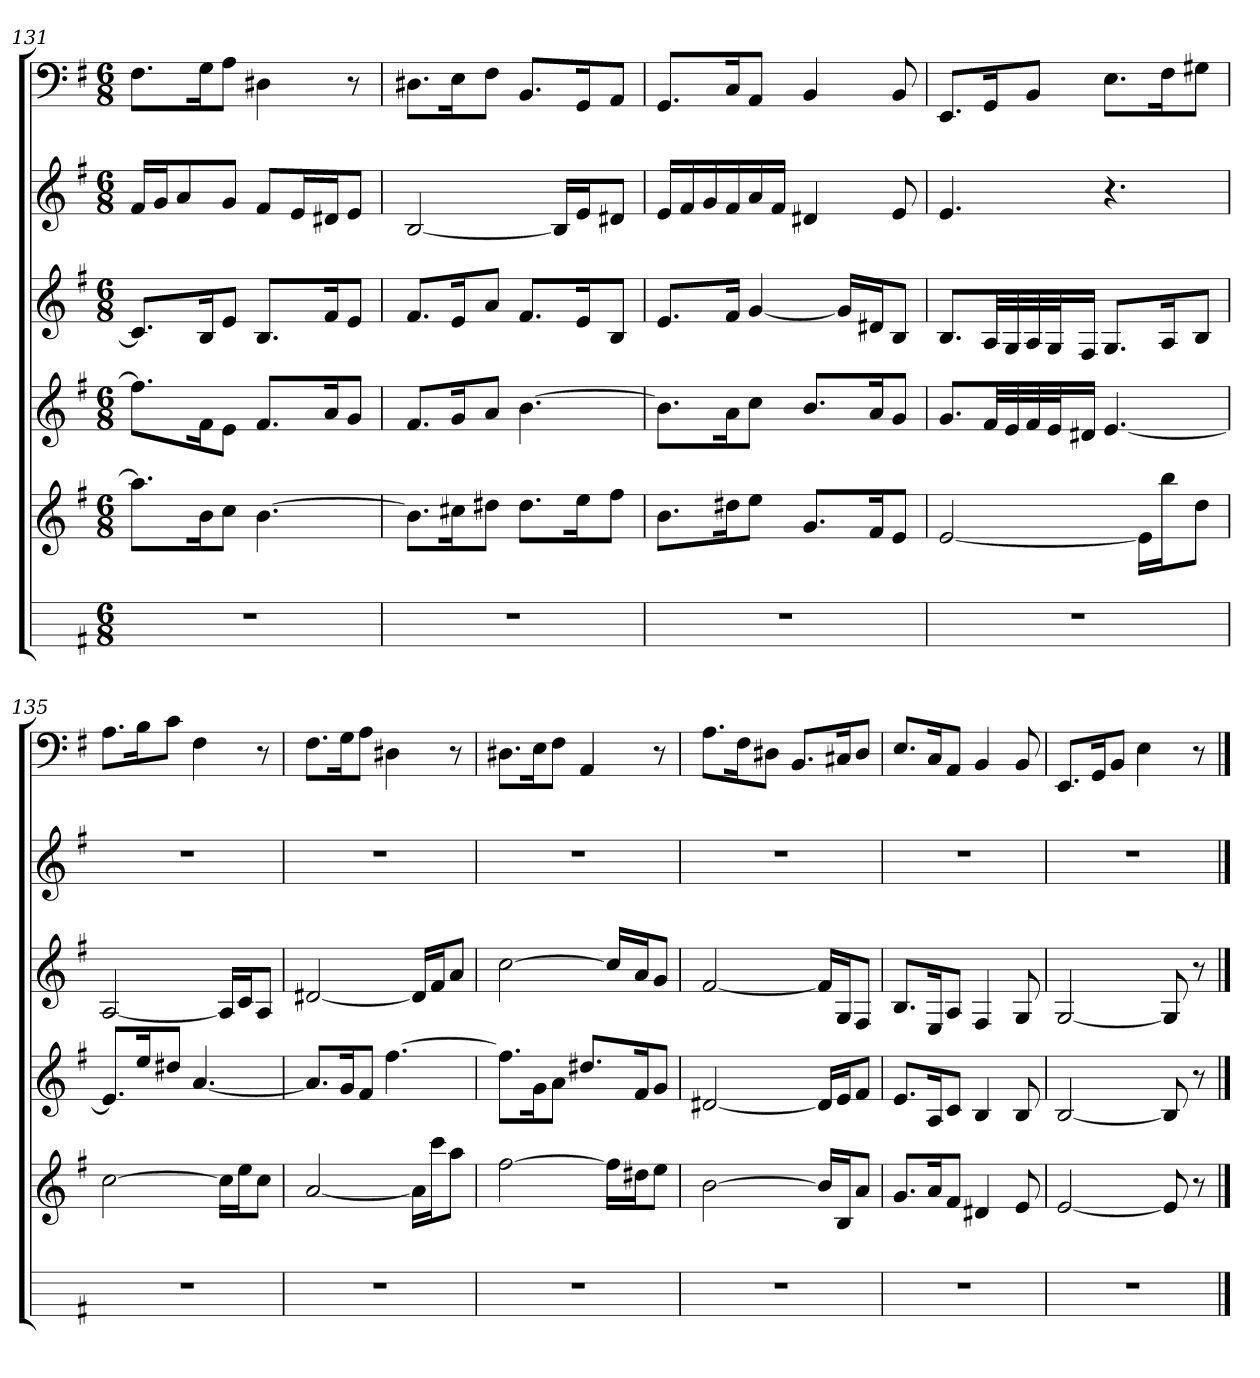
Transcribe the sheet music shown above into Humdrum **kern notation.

**kern	**kern	**kern	**kern	**kern	**kern
*part6	*part5	*part4	*part3	*part2	*part1
*staff6	*staff5	*staff4	*staff3	*staff2	*staff1
*k[f#]	*k[f#]	*k[f#]	*k[f#]	*k[f#]	*k[f#]
*e:	*e:	*e:	*e:	*e:	*e:
*M6/8	*M6/8	*M6/8	*M6/8	*M6/8	*M6/8
=131	=131	=131	=131	=131	=131
2.r	8.aaL]	8.ff#L]	8.cL]	16f#LL	8.F#L
.	.	.	.	16gJ	.
.	.	.	.	8a	.
.	16bK	16f#K	16BK	.	16GK
.	8ccJ	8eJ	8eJ	8gJ	8AJ
.	[4.b	8.f#L	8.BL	8f#L	4D#X
.	.	.	.	16eL	.
.	.	16aK	16f#K	16d#XJ	.
.	.	8gJ	8eJ	8eJ	8r
=132	=132	=132	=132	=132	=132
2.r	8.bL]	8.f#L	8.f#L	[2B	8.D#XL
.	16cc#XK	16gK	16eK	.	16EK
.	8dd#XJ	8aJ	8aJ	.	8F#J
.	8.dd#L	[4.b	8.f#L	.	8.BBL
.	.	.	.	16BLL]	.
.	16eeK	.	16eK	16eJ	16GGK
.	8ff#J	.	8BJ	8d#XJ	8AAJ
=133	=133	=133	=133	=133	=133
2.r	8.bL	8.bL]	8.eL	16eLL	8.GGL
.	.	.	.	16f#	.
.	.	.	.	16g	.
.	16dd#XK	16aK	16f#Jk	16f#	16CK
.	8eeJ	8ccJ	[4g	16a	8AAJ
.	.	.	.	16f#JJ	.
.	8.gL	8.bL	.	4d#X	4BB
.	.	.	16gLL]	.	.
.	16f#K	16aK	16d#XJ	.	.
.	8eJ	8gJ	8BJ	8e	8BB
=134	=134	=134	=134	=134	=134
2.r	[2e	8.gL	8.BL	4.e	8.EEL
.	.	32f#LL	32ALL	.	16GGK
.	.	32e	32G	.	.
.	.	32f#	32A	.	8BBJ
.	.	32eJ	32GJ	.	.
.	.	16d#XJJ	16F#JJ	.	.
.	.	[4.e	8.GL	4.r	8.EL
.	16eLL]	.	.	.	.
.	16bbJ	.	16AK	.	16F#K
.	8ddJ	.	8BJ	.	8G#XJ
=135	=135	=135	=135	=135	=135
2.r	[2cc	8.eL]	[2A	2.r	8.AL
.	.	16eeK	.	.	16BK
.	.	8dd#XJ	.	.	8cJ
.	.	[4.a	.	.	4F#
.	16ccLL]	.	16ALL]	.	.
.	16eeJ	.	16cJ	.	.
.	8ccJ	.	8AJ	.	8r
=136	=136	=136	=136	=136	=136
2.r	[2a	8.aL]	[2d#X	2.r	8.F#L
.	.	16gK	.	.	16GK
.	.	8f#J	.	.	8AJ
.	.	[4.ff#	.	.	4D#X
.	16aLL]	.	16d#LL]	.	.
.	16cccJ	.	16f#J	.	.
.	8aaJ	.	8aJ	.	8r
=137	=137	=137	=137	=137	=137
2.r	[2ff#	8.ff#L]	[2cc	2.r	8.D#XL
.	.	16gK	.	.	16EK
.	.	8aJ	.	.	8F#J
.	.	8.dd#XL	.	.	4AA
.	16ff#LL]	.	16ccLL]	.	.
.	16dd#XJ	16f#K	16aJ	.	.
.	8eeJ	8gJ	8gJ	.	8r
=138	=138	=138	=138	=138	=138
2.r	[2b	[2d#X	[2f#	2.r	8.AL
.	.	.	.	.	16F#K
.	.	.	.	.	8D#XJ
.	.	.	.	.	8.BBL
.	16bLL]	16d#LL]	16f#LL]	.	.
.	16BJ	16eJ	16GJ	.	16C#XK
.	8aJ	8f#J	8F#J	.	8D#J
=139	=139	=139	=139	=139	=139
2.r	8.gL	8.eL	8.BL	2.r	8.EL
.	16aK	16AK	16EK	.	16CK
.	8f#J	8cJ	8AJ	.	8AAJ
.	4d#X	4B	4F#	.	4BB
.	8e	8B	8G	.	8BB
=140	=140	=140	=140	=140	=140
2.r	[2e	[2B	[2G	2.r	8.EEL
.	.	.	.	.	16GGK
.	.	.	.	.	8BBJ
.	.	.	.	.	4E
.	8e]	8B]	8G]	.	.
.	8r	8r	8r	.	8r
==	==	==	==	==	==
*-	*-	*-	*-	*-	*-
